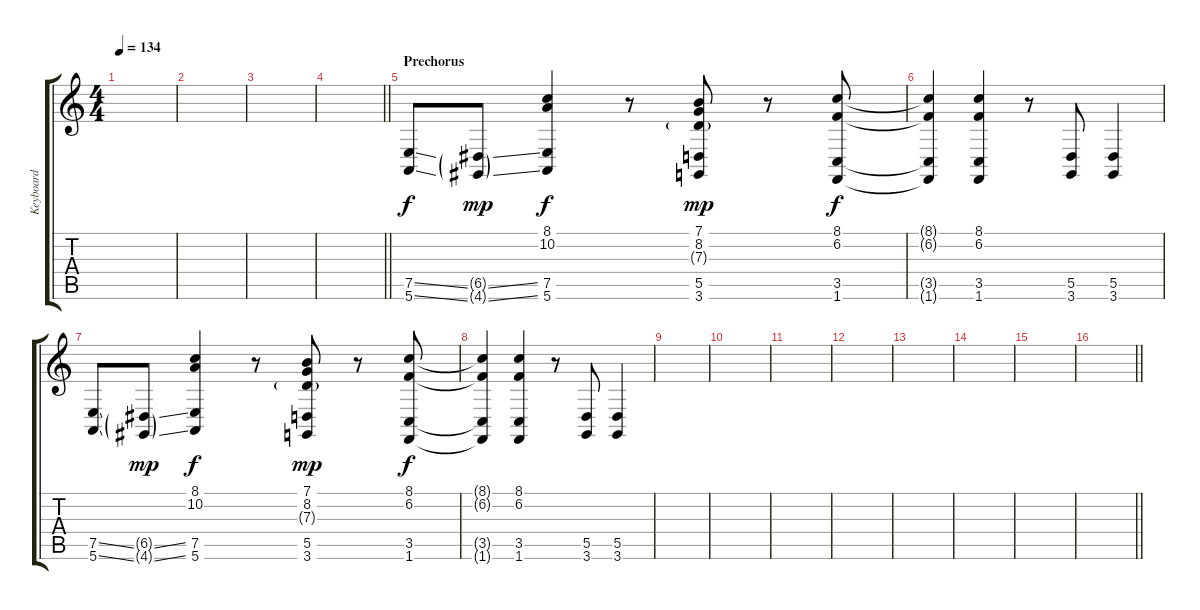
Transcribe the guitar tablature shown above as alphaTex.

\track ("Keyboard" "Keyboard") {instrument lead2sawtooth}
\staff {score tabs}
\tuning (E4 B3 G3 D3 A2 E2) {hide}
\ts (4 4)
\tempo 134
\clef g2
\ks c
|
|
|
\barLineRight lightlight
|
\section ("" "Prechorus")
(7.5{ss} 5.6{ss}).8{volume 13} (6.5{ss g} 4.6{ss g}).8{dy mp} (8.1 10.2 7.5 5.6).4{dy f} r.8 (7.1 8.2 7.3{g} 5.5 3.6).8{dy mp} r.8 (8.1 6.2 3.5 1.6).8{dy f} |
(8.1{t} 6.2{t} 3.5{t} 1.6{t}).4 (8.1 6.2 3.5 1.6).4 r.8 (5.5 3.6).8 (5.5 3.6).4 |
(7.5{ss} 5.6{ss}).8{volume 13} (6.5{ss g} 4.6{ss g}).8{dy mp} (8.1 10.2 7.5 5.6).4{dy f} r.8 (7.1 8.2 7.3{g} 5.5 3.6).8{dy mp} r.8 (8.1 6.2 3.5 1.6).8{dy f} |
(8.1{t} 6.2{t} 3.5{t} 1.6{t}).4 (8.1 6.2 3.5 1.6).4 r.8 (5.5 3.6).8 (5.5 3.6).4 |
|
|
|
|
|
|
|
\barLineRight lightlight
